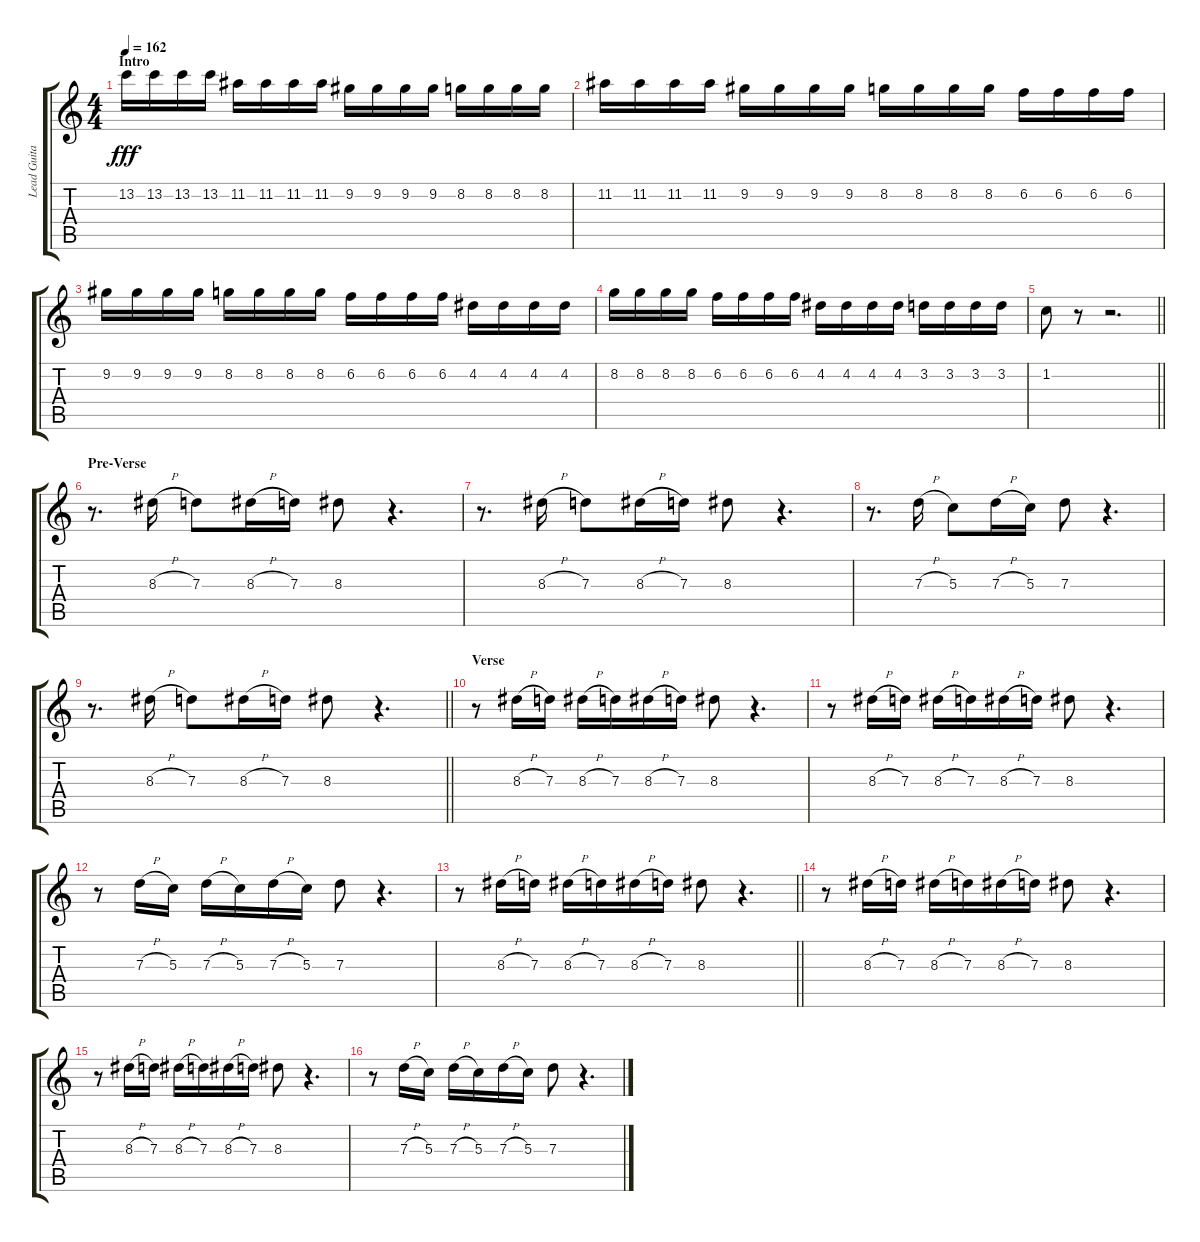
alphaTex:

\track ("Lead Guitar" "Lead Guita") {instrument distortionguitar}
\staff {score tabs}
\tuning (E4 B3 G3 D3 A2 E2) {hide}
\ts (4 4)
\section ("" "Intro")
\tempo 162
\clef g2
\ks c
13.2.16{dy fff volume 16 instrument distortionguitar} 13.2.16 13.2.16 13.2.16 11.2.16 11.2.16 11.2.16 11.2.16 9.2.16 9.2.16 9.2.16 9.2.16 8.2.16 8.2.16 8.2.16 8.2.16 |
11.2.16 11.2.16 11.2.16 11.2.16 9.2.16 9.2.16 9.2.16 9.2.16 8.2.16 8.2.16 8.2.16 8.2.16 6.2.16 6.2.16 6.2.16 6.2.16 |
9.2.16 9.2.16 9.2.16 9.2.16 8.2.16 8.2.16 8.2.16 8.2.16 6.2.16 6.2.16 6.2.16 6.2.16 4.2.16 4.2.16 4.2.16 4.2.16 |
8.2.16 8.2.16 8.2.16 8.2.16 6.2.16 6.2.16 6.2.16 6.2.16 4.2.16 4.2.16 4.2.16 4.2.16 3.2.16 3.2.16 3.2.16 3.2.16 |
\barLineRight lightlight
1.2.8 r.8 r.2{d} |
\section ("" "Pre-Verse")
r.8{d volume 12} 8.3{h}.16 7.3.8 8.3{h}.16 7.3.16 8.3.8 r.4{d} |
r.8{d} 8.3{h}.16 7.3.8 8.3{h}.16 7.3.16 8.3.8 r.4{d} |
r.8{d} 7.3{h}.16 5.3.8 7.3{h}.16 5.3.16 7.3.8 r.4{d} |
\barLineRight lightlight
r.8{d} 8.3{h}.16 7.3.8 8.3{h}.16 7.3.16 8.3.8 r.4{d} |
\section ("" "Verse")
r.8{volume 12} 8.3{h}.16 7.3.16 8.3{h}.16 7.3.16 8.3{h}.16 7.3.16 8.3.8 r.4{d} |
r.8 8.3{h}.16 7.3.16 8.3{h}.16 7.3.16 8.3{h}.16 7.3.16 8.3.8 r.4{d} |
r.8 7.3{h}.16 5.3.16 7.3{h}.16 5.3.16 7.3{h}.16 5.3.16 7.3.8 r.4{d} |
\barLineRight lightlight
r.8 8.3{h}.16 7.3.16 8.3{h}.16 7.3.16 8.3{h}.16 7.3.16 8.3.8 r.4{d} |
r.8 8.3{h}.16 7.3.16 8.3{h}.16 7.3.16 8.3{h}.16 7.3.16 8.3.8 r.4{d} |
r.8 8.3{h}.16 7.3.16 8.3{h}.16 7.3.16 8.3{h}.16 7.3.16 8.3.8 r.4{d} |
r.8 7.3{h}.16 5.3.16 7.3{h}.16 5.3.16 7.3{h}.16 5.3.16 7.3.8 r.4{d}
